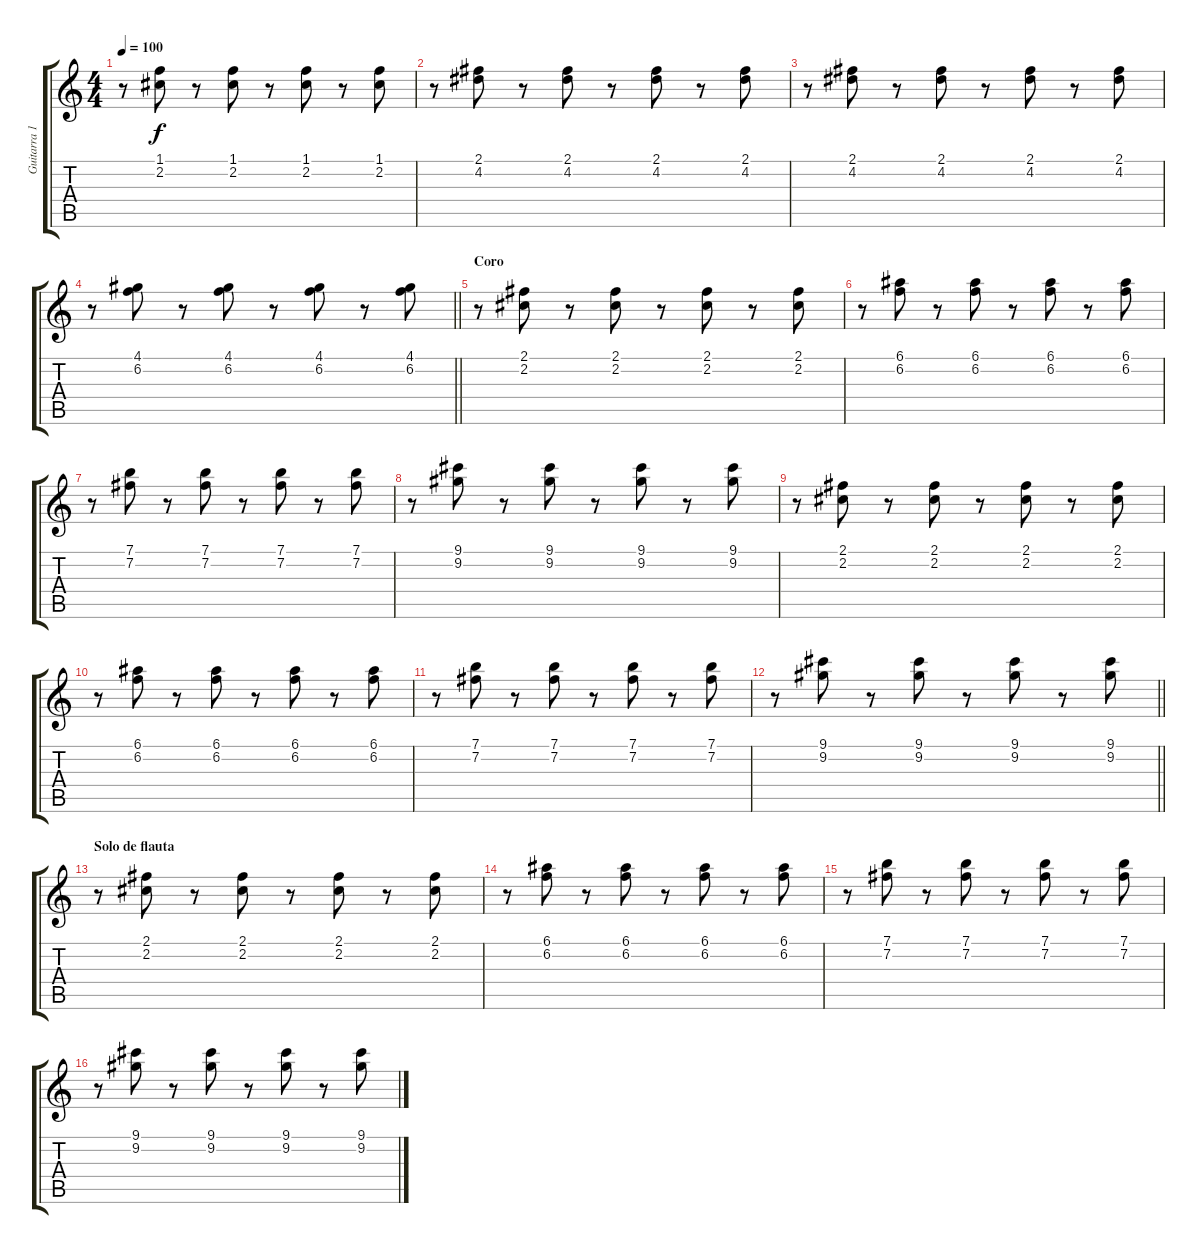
\track ("Guitarra 1" "Guitarra 1") {instrument electricguitarclean}
\staff {score tabs}
\tuning (E4 B3 G3 D3 A2 E2) {hide}
\ts (4 4)
\tempo 100
\clef g2
\ks c
r.8{dy f} (1.1 2.2).8 r.8 (1.1 2.2).8 r.8 (1.1 2.2).8 r.8 (1.1 2.2).8 |
r.8 (2.1 4.2).8 r.8 (2.1 4.2).8 r.8 (2.1 4.2).8 r.8 (2.1 4.2).8 |
r.8 (2.1 4.2).8 r.8 (2.1 4.2).8 r.8 (2.1 4.2).8 r.8 (2.1 4.2).8 |
\barLineRight lightlight
r.8 (4.1 6.2).8 r.8 (4.1 6.2).8 r.8 (4.1 6.2).8 r.8 (4.1 6.2).8 |
\section ("" "Coro")
r.8 (2.1 2.2).8 r.8 (2.1 2.2).8 r.8 (2.1 2.2).8 r.8 (2.1 2.2).8 |
r.8 (6.1 6.2).8 r.8 (6.1 6.2).8 r.8 (6.1 6.2).8 r.8 (6.1 6.2).8 |
r.8 (7.1 7.2).8 r.8 (7.1 7.2).8 r.8 (7.1 7.2).8 r.8 (7.1 7.2).8 |
r.8 (9.1 9.2).8 r.8 (9.1 9.2).8 r.8 (9.1 9.2).8 r.8 (9.1 9.2).8 |
r.8 (2.1 2.2).8 r.8 (2.1 2.2).8 r.8 (2.1 2.2).8 r.8 (2.1 2.2).8 |
r.8 (6.1 6.2).8 r.8 (6.1 6.2).8 r.8 (6.1 6.2).8 r.8 (6.1 6.2).8 |
r.8 (7.1 7.2).8 r.8 (7.1 7.2).8 r.8 (7.1 7.2).8 r.8 (7.1 7.2).8 |
\barLineRight lightlight
r.8 (9.1 9.2).8 r.8 (9.1 9.2).8 r.8 (9.1 9.2).8 r.8 (9.1 9.2).8 |
\section ("" "Solo de flauta")
r.8 (2.1 2.2).8 r.8 (2.1 2.2).8 r.8 (2.1 2.2).8 r.8 (2.1 2.2).8 |
r.8 (6.1 6.2).8 r.8 (6.1 6.2).8 r.8 (6.1 6.2).8 r.8 (6.1 6.2).8 |
r.8 (7.1 7.2).8 r.8 (7.1 7.2).8 r.8 (7.1 7.2).8 r.8 (7.1 7.2).8 |
r.8 (9.1 9.2).8 r.8 (9.1 9.2).8 r.8 (9.1 9.2).8 r.8 (9.1 9.2).8
